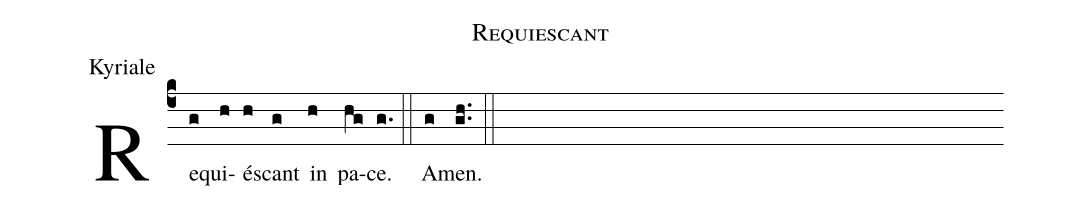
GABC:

name:Requiescant;
office-part:Kyriale;
%%
(c4)Re(g)qui(h)és(h)cant(g) in(h) pa(hg)ce.(g.) (::) A(g)men.(gh..) (::)
